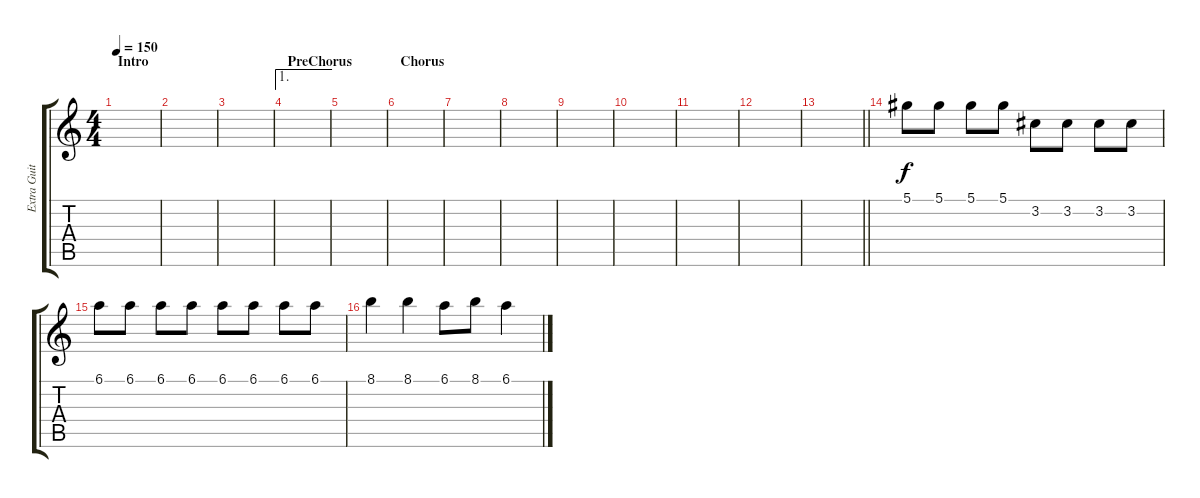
\track ("Extra Guitar" "Extra Guit") {instrument distortionguitar}
\staff {score tabs}
\tuning (Eb4 Bb3 Gb3 Db3 Ab2 Eb2) {hide}
\ts (4 4)
\section ("" "Intro")
\tempo 150
\clef g2
\ks c
|
|
|
\ae 1
\section ("" "PreChorus")
|
|
\section ("" "Chorus")
|
|
|
|
|
|
|
\barLineRight lightlight
|
5.1.8 5.1.8 5.1.8 5.1.8 3.2.8 3.2.8 3.2.8 3.2.8 |
6.1.8 6.1.8 6.1.8 6.1.8 6.1.8 6.1.8 6.1.8 6.1.8 |
8.1.4 8.1.4 6.1.8 8.1.8 6.1.4
